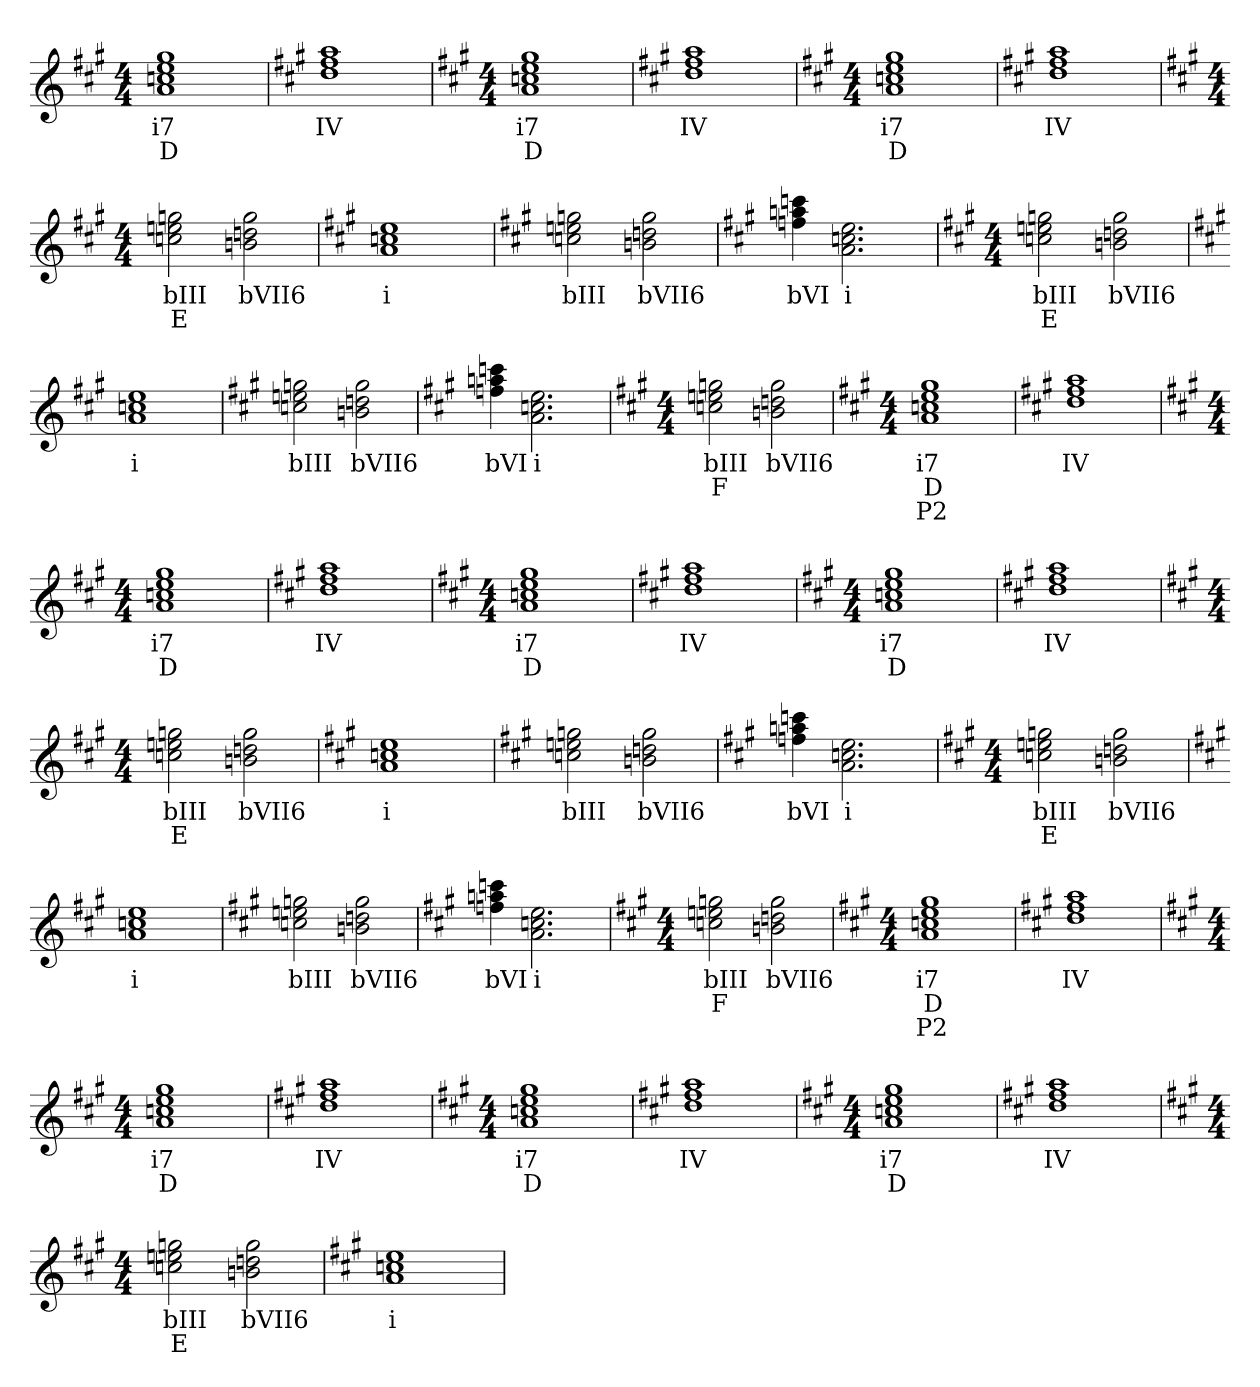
**kern	**text	**text	**text
*part1	*part1	*part1	*part1
*staff1	*staff1	*staff1	*staff1
*k[f#c#g#]	*	*	*
*A:	*	*	*
*M4/4	*	*	*
=	=	=	=
1a 1ccn 1ee 1gg#	i7	D	.
=	=	=	=
*k[f#c#g#]	*	*	*
*A:	*	*	*
1dd 1ff# 1aa	IV	.	.
=	=	=	=
*k[f#c#g#]	*	*	*
*A:	*	*	*
*M4/4	*	*	*
1a 1ccn 1ee 1gg#	i7	D	.
=	=	=	=
*k[f#c#g#]	*	*	*
*A:	*	*	*
1dd 1ff# 1aa	IV	.	.
=	=	=	=
*k[f#c#g#]	*	*	*
*A:	*	*	*
*M4/4	*	*	*
1a 1ccn 1ee 1gg#	i7	D	.
=	=	=	=
*k[f#c#g#]	*	*	*
*A:	*	*	*
1dd 1ff# 1aa	IV	.	.
=	=	=	=
*k[f#c#g#]	*	*	*
*A:	*	*	*
*M4/4	*	*	*
2ccn 2een 2ggn	bIII	E	.
2bn 2ddn 2gg	bVII6	.	.
=	=	=	=
*k[f#c#g#]	*	*	*
*A:	*	*	*
1a 1ccn 1ee	i	.	.
=	=	=	=
*k[f#c#g#]	*	*	*
*A:	*	*	*
2ccn 2een 2ggn	bIII	.	.
2bn 2ddn 2gg	bVII6	.	.
=	=	=	=
*k[f#c#g#]	*	*	*
*A:	*	*	*
4ffn 4aan 4cccn	bVI	.	.
2.a 2.ccn 2.ee	i	.	.
=	=	=	=
*k[f#c#g#]	*	*	*
*A:	*	*	*
*M4/4	*	*	*
2ccn 2een 2ggn	bIII	E	.
2bn 2ddn 2gg	bVII6	.	.
=	=	=	=
*k[f#c#g#]	*	*	*
*A:	*	*	*
1a 1ccn 1ee	i	.	.
=	=	=	=
*k[f#c#g#]	*	*	*
*A:	*	*	*
2ccn 2een 2ggn	bIII	.	.
2bn 2ddn 2gg	bVII6	.	.
=	=	=	=
*k[f#c#g#]	*	*	*
*A:	*	*	*
4ffn 4aan 4cccn	bVI	.	.
2.a 2.ccn 2.ee	i	.	.
=	=	=	=
*k[f#c#g#]	*	*	*
*A:	*	*	*
*M4/4	*	*	*
2ccn 2een 2ggn	bIII	F	.
2bn 2ddn 2gg	bVII6	.	.
=	=	=	=
*k[f#c#g#]	*	*	*
*A:	*	*	*
*M4/4	*	*	*
1a 1ccn 1ee 1gg#	i7	D	P2
=	=	=	=
*k[f#c#g#]	*	*	*
*A:	*	*	*
1dd 1ff# 1aa	IV	.	.
=	=	=	=
*k[f#c#g#]	*	*	*
*A:	*	*	*
*M4/4	*	*	*
1a 1ccn 1ee 1gg#	i7	D	.
=	=	=	=
*k[f#c#g#]	*	*	*
*A:	*	*	*
1dd 1ff# 1aa	IV	.	.
=	=	=	=
*k[f#c#g#]	*	*	*
*A:	*	*	*
*M4/4	*	*	*
1a 1ccn 1ee 1gg#	i7	D	.
=	=	=	=
*k[f#c#g#]	*	*	*
*A:	*	*	*
1dd 1ff# 1aa	IV	.	.
=	=	=	=
*k[f#c#g#]	*	*	*
*A:	*	*	*
*M4/4	*	*	*
1a 1ccn 1ee 1gg#	i7	D	.
=	=	=	=
*k[f#c#g#]	*	*	*
*A:	*	*	*
1dd 1ff# 1aa	IV	.	.
=	=	=	=
*k[f#c#g#]	*	*	*
*A:	*	*	*
*M4/4	*	*	*
2ccn 2een 2ggn	bIII	E	.
2bn 2ddn 2gg	bVII6	.	.
=	=	=	=
*k[f#c#g#]	*	*	*
*A:	*	*	*
1a 1ccn 1ee	i	.	.
=	=	=	=
*k[f#c#g#]	*	*	*
*A:	*	*	*
2ccn 2een 2ggn	bIII	.	.
2bn 2ddn 2gg	bVII6	.	.
=	=	=	=
*k[f#c#g#]	*	*	*
*A:	*	*	*
4ffn 4aan 4cccn	bVI	.	.
2.a 2.ccn 2.ee	i	.	.
=	=	=	=
*k[f#c#g#]	*	*	*
*A:	*	*	*
*M4/4	*	*	*
2ccn 2een 2ggn	bIII	E	.
2bn 2ddn 2gg	bVII6	.	.
=	=	=	=
*k[f#c#g#]	*	*	*
*A:	*	*	*
1a 1ccn 1ee	i	.	.
=	=	=	=
*k[f#c#g#]	*	*	*
*A:	*	*	*
2ccn 2een 2ggn	bIII	.	.
2bn 2ddn 2gg	bVII6	.	.
=	=	=	=
*k[f#c#g#]	*	*	*
*A:	*	*	*
4ffn 4aan 4cccn	bVI	.	.
2.a 2.ccn 2.ee	i	.	.
=	=	=	=
*k[f#c#g#]	*	*	*
*A:	*	*	*
*M4/4	*	*	*
2ccn 2een 2ggn	bIII	F	.
2bn 2ddn 2gg	bVII6	.	.
=	=	=	=
*k[f#c#g#]	*	*	*
*A:	*	*	*
*M4/4	*	*	*
1a 1ccn 1ee 1gg#	i7	D	P2
=	=	=	=
*k[f#c#g#]	*	*	*
*A:	*	*	*
1dd 1ff# 1aa	IV	.	.
=	=	=	=
*k[f#c#g#]	*	*	*
*A:	*	*	*
*M4/4	*	*	*
1a 1ccn 1ee 1gg#	i7	D	.
=	=	=	=
*k[f#c#g#]	*	*	*
*A:	*	*	*
1dd 1ff# 1aa	IV	.	.
=	=	=	=
*k[f#c#g#]	*	*	*
*A:	*	*	*
*M4/4	*	*	*
1a 1ccn 1ee 1gg#	i7	D	.
=	=	=	=
*k[f#c#g#]	*	*	*
*A:	*	*	*
1dd 1ff# 1aa	IV	.	.
=	=	=	=
*k[f#c#g#]	*	*	*
*A:	*	*	*
*M4/4	*	*	*
1a 1ccn 1ee 1gg#	i7	D	.
=	=	=	=
*k[f#c#g#]	*	*	*
*A:	*	*	*
1dd 1ff# 1aa	IV	.	.
=	=	=	=
*k[f#c#g#]	*	*	*
*A:	*	*	*
*M4/4	*	*	*
2ccn 2een 2ggn	bIII	E	.
2bn 2ddn 2gg	bVII6	.	.
=	=	=	=
*k[f#c#g#]	*	*	*
*A:	*	*	*
1a 1ccn 1ee	i	.	.
=	=	=	=
*-	*-	*-	*-
